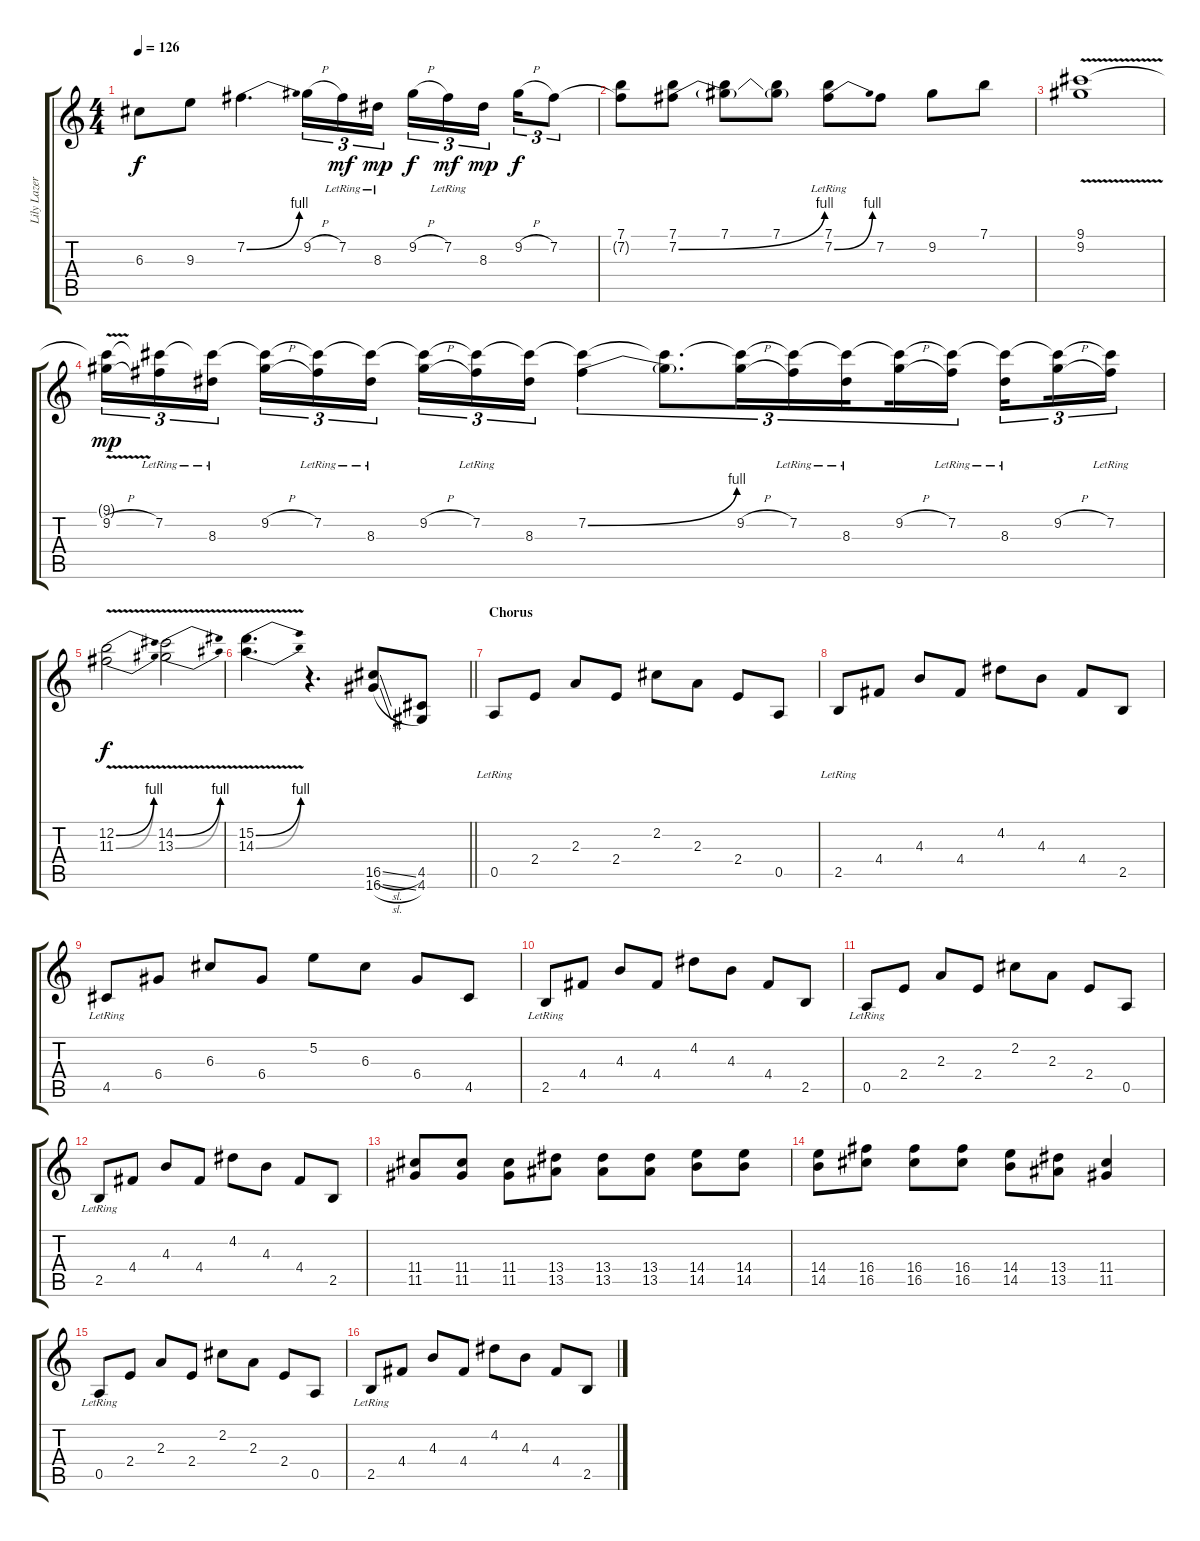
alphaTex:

\track ("Lily Lazer (Guitar)" "Lily Lazer") {instrument distortionguitar}
\staff {score tabs}
\tuning (E4 B3 G3 D3 A2 E2) {hide}
\ts (4 4)
\tempo 126
\clef g2
\ks c
6.3.8{dy f} 9.3.8 7.2{be (bend 0 0 60 4)}.4{d} 9.2{h}.16{tu (3 2)} 7.2{lr}.16{tu (3 2) dy mf} 8.3{lr}.16{tu (3 2) dy mp} 9.2{h}.16{tu (3 2) dy f} 7.2{lr}.16{tu (3 2) dy mf} 8.3.16{tu (3 2) dy mp beam splitsecondary} 9.2{h}.16{tu (3 2) dy f} 7.2.8{tu (3 2)} |
(7.1 7.2{t}).8 (7.1 7.2{be (bend 0 0 60 4)}).8 (7.1 7.2{t}).8 (7.1 7.2{t}).8 (7.1{lr} 7.2{be (bend 0 0 60 4)}).8 7.2.8 9.2.8 7.1.8 |
(9.1{v} 9.2{v}).1 |
(9.1{t} 9.2{h}).16{tu (3 2) dy mp} (9.1{t} 7.2{lr}).16{tu (3 2)} (9.1{t} 8.3{lr}).16{tu (3 2) beam splitsecondary} (9.1{t} 9.2{h}).16{tu (3 2)} (9.1{t} 7.2{lr}).16{tu (3 2)} (9.1{t} 8.3{lr}).16{tu (3 2)} (9.1{t} 9.2{h}).16{tu (3 2)} (9.1{t} 7.2{lr}).16{tu (3 2)} (9.1{t} 8.3).16{tu (3 2)} (9.1{t} 7.2{be (bend 0 0 60 4)}).4{tu (3 2)} (9.1{t} 7.2{t}).8{d tu (3 2)} (9.1{t} 9.2{h}).16{tu (3 2)} (9.1{t} 7.2{lr}).16{tu (3 2)} (9.1{t} 8.3{lr}).16{tu (3 2) beam splitsecondary} (9.1{t} 9.2{h}).16{tu (3 2)} (9.1{t} 7.2{lr}).16{tu (3 2)} (9.1{t} 8.3{lr}).16{tu (3 2) beam splitsecondary} (9.1{t} 9.2{h}).16{tu (3 2)} (9.1{t} 7.2{lr}).16{tu (3 2)} |
(12.2{be (bend 0 0 60 4) v} 11.3{be (bend 0 0 60 4)}).2{dy f} (14.2{be (bend 0 0 60 4) v} 13.3{be (bend 0 0 60 4)}).2 |
\barLineRight lightlight
(15.2{be (bend 0 0 60 4) v} 14.3{be (bend 0 0 60 4)}).4{d} r.4{d} (16.5{sl} 16.6{sl}).8 (4.5 4.6).8 |
\section ("" "Chorus")
0.5{lr}.8 2.4.8 2.3.8 2.4.8 2.2.8 2.3.8 2.4.8 0.5.8 |
2.5{lr}.8 4.4.8 4.3.8 4.4.8 4.2.8 4.3.8 4.4.8 2.5.8 |
4.5{lr}.8 6.4.8 6.3.8 6.4.8 5.2.8 6.3.8 6.4.8 4.5.8 |
2.5{lr}.8 4.4.8 4.3.8 4.4.8 4.2.8 4.3.8 4.4.8 2.5.8 |
0.5{lr}.8 2.4.8 2.3.8 2.4.8 2.2.8 2.3.8 2.4.8 0.5.8 |
2.5{lr}.8 4.4.8 4.3.8 4.4.8 4.2.8 4.3.8 4.4.8 2.5.8 |
(11.4 11.5).8 (11.4 11.5).8 (11.4 11.5).8 (13.4 13.5).8 (13.4 13.5).8 (13.4 13.5).8 (14.4 14.5).8 (14.4 14.5).8 |
(14.4 14.5).8 (16.4 16.5).8 (16.4 16.5).8 (16.4 16.5).8 (14.4 14.5).8 (13.4 13.5).8 (11.4 11.5).4 |
0.5{lr}.8 2.4.8 2.3.8 2.4.8 2.2.8 2.3.8 2.4.8 0.5.8 |
2.5{lr}.8 4.4.8 4.3.8 4.4.8 4.2.8 4.3.8 4.4.8 2.5.8
